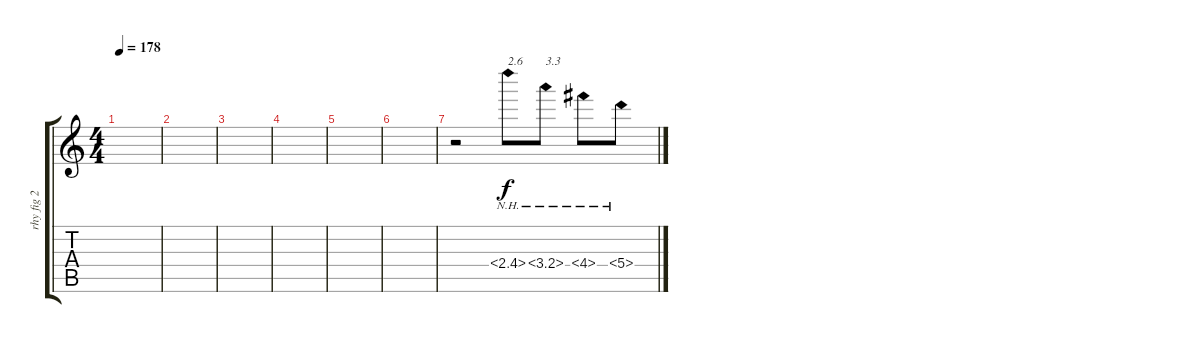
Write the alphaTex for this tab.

\track ("rhy fig 2" "rhy fig 2") {instrument distortionguitar}
\staff {score tabs}
\tuning (E4 B3 G3 D3 A2 E2) {hide}
\ts (4 4)
\tempo 178
\clef g2
\ks c
|
|
|
|
|
|
r.2 2.4{nh}.8{txt "2.6"} 3.4{nh}.8{txt "3.3"} 4.4{nh}.8 5.4{nh}.8
